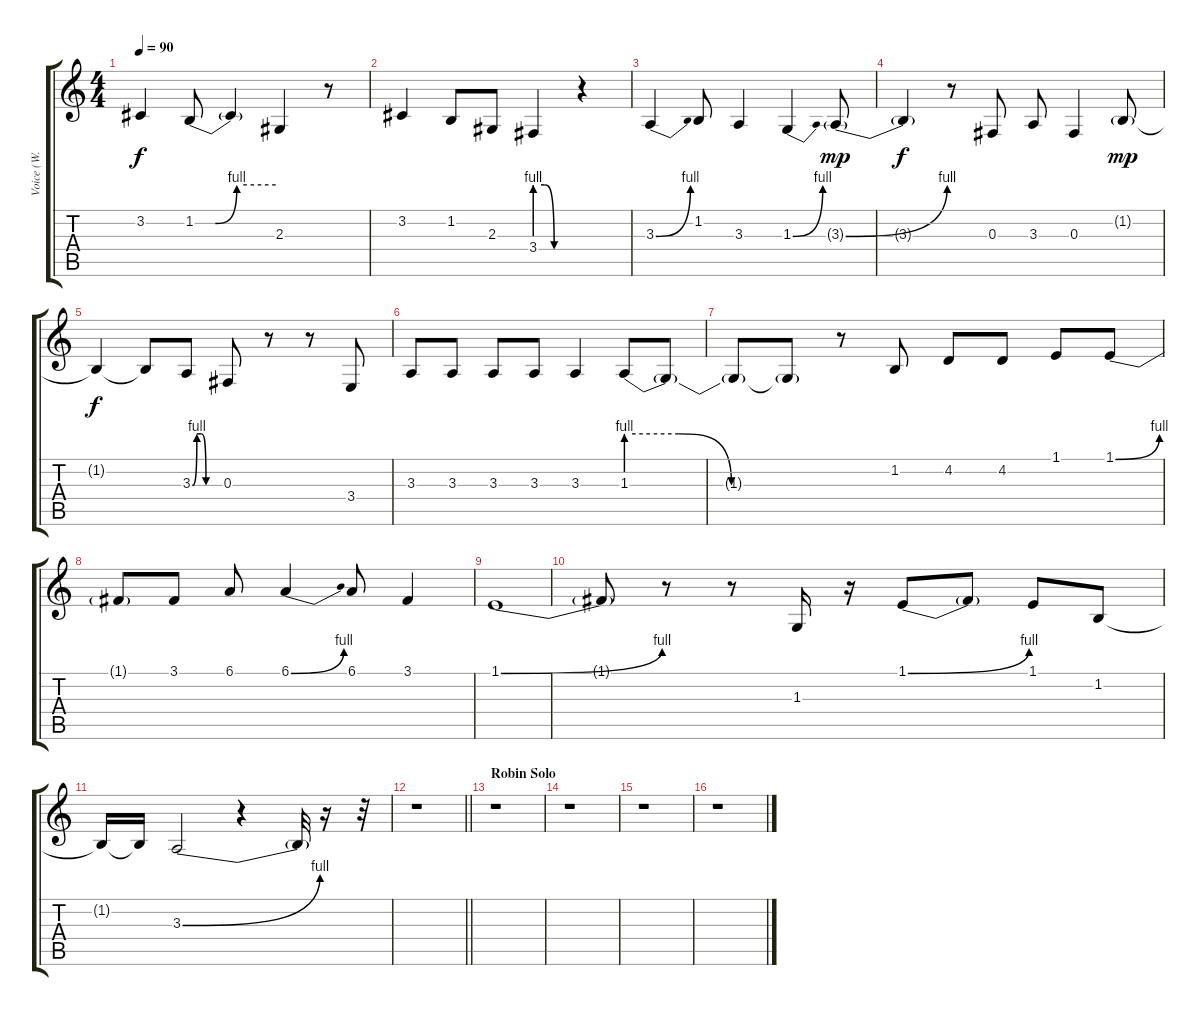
\track ("Voice (W. Axl Rose)" "Voice (W. ") {instrument lead2sawtooth}
\staff {score tabs}
\tuning (Eb4 Bb3 Gb3 Db3 Ab2 Eb2) {hide}
\ts (4 4)
\tempo 90
\clef g2
\ks c
3.2.4{dy f} 1.2{be (custom 0 0 13 0 15 0 31 4 60 4)}.8 1.2{t}.4 2.3.4 r.8 |
3.2.4 1.2.8 2.3.8 3.4{be (custom 0 4 15 4 30 0 60 0)}.4 r.4 |
3.3{be (bend 0 0 60 4)}.4 1.2.8 3.3.4 1.3{be (bend 0 0 60 4)}.4 3.3{be (bend 0 0 60 4) g}.8{dy mp} |
3.3{t}.4{dy f} r.8 0.3.8 3.3.8 0.3.4 1.2{g}.8{dy mp} |
1.2{t}.4{dy f} 1.2{t}.8{volume 11} 3.3{be (custom 0 0 10 4 20 4 30 0 60 0)}.8 0.3.8 r.8 r.8 3.4.8{volume 16} |
3.3.8 3.3.8 3.3.8 3.3.8 3.3.4 1.3{be (custom 0 4 15 4 30 0 60 0)}.8 1.3{t}.8 |
1.3{t}.8 1.3{t}.8 r.8 1.2.8 4.2.8 4.2.8 1.1.8 1.1{be (bend 0 0 60 4)}.8 |
1.1{t}.8 3.1.8 6.1.8 6.1{be (bend 0 0 60 4)}.4 6.1.8 3.1.4 |
1.1{be (bend 0 0 60 4)}.1 |
1.1{t}.8 r.8 r.8 1.3.16 r.16 1.1{be (bend 0 0 60 4)}.8 1.1{t}.8 1.1.8 1.2.8 |
1.2{t}.16 1.2{t}.16 3.3{be (bend 0 0 60 4)}.2 r.4 3.3{t}.32 r.16 r.32 |
\barLineRight lightlight
r.1 |
\section ("" "Robin Solo")
r.1 |
r.1 |
r.1 |
r.1
